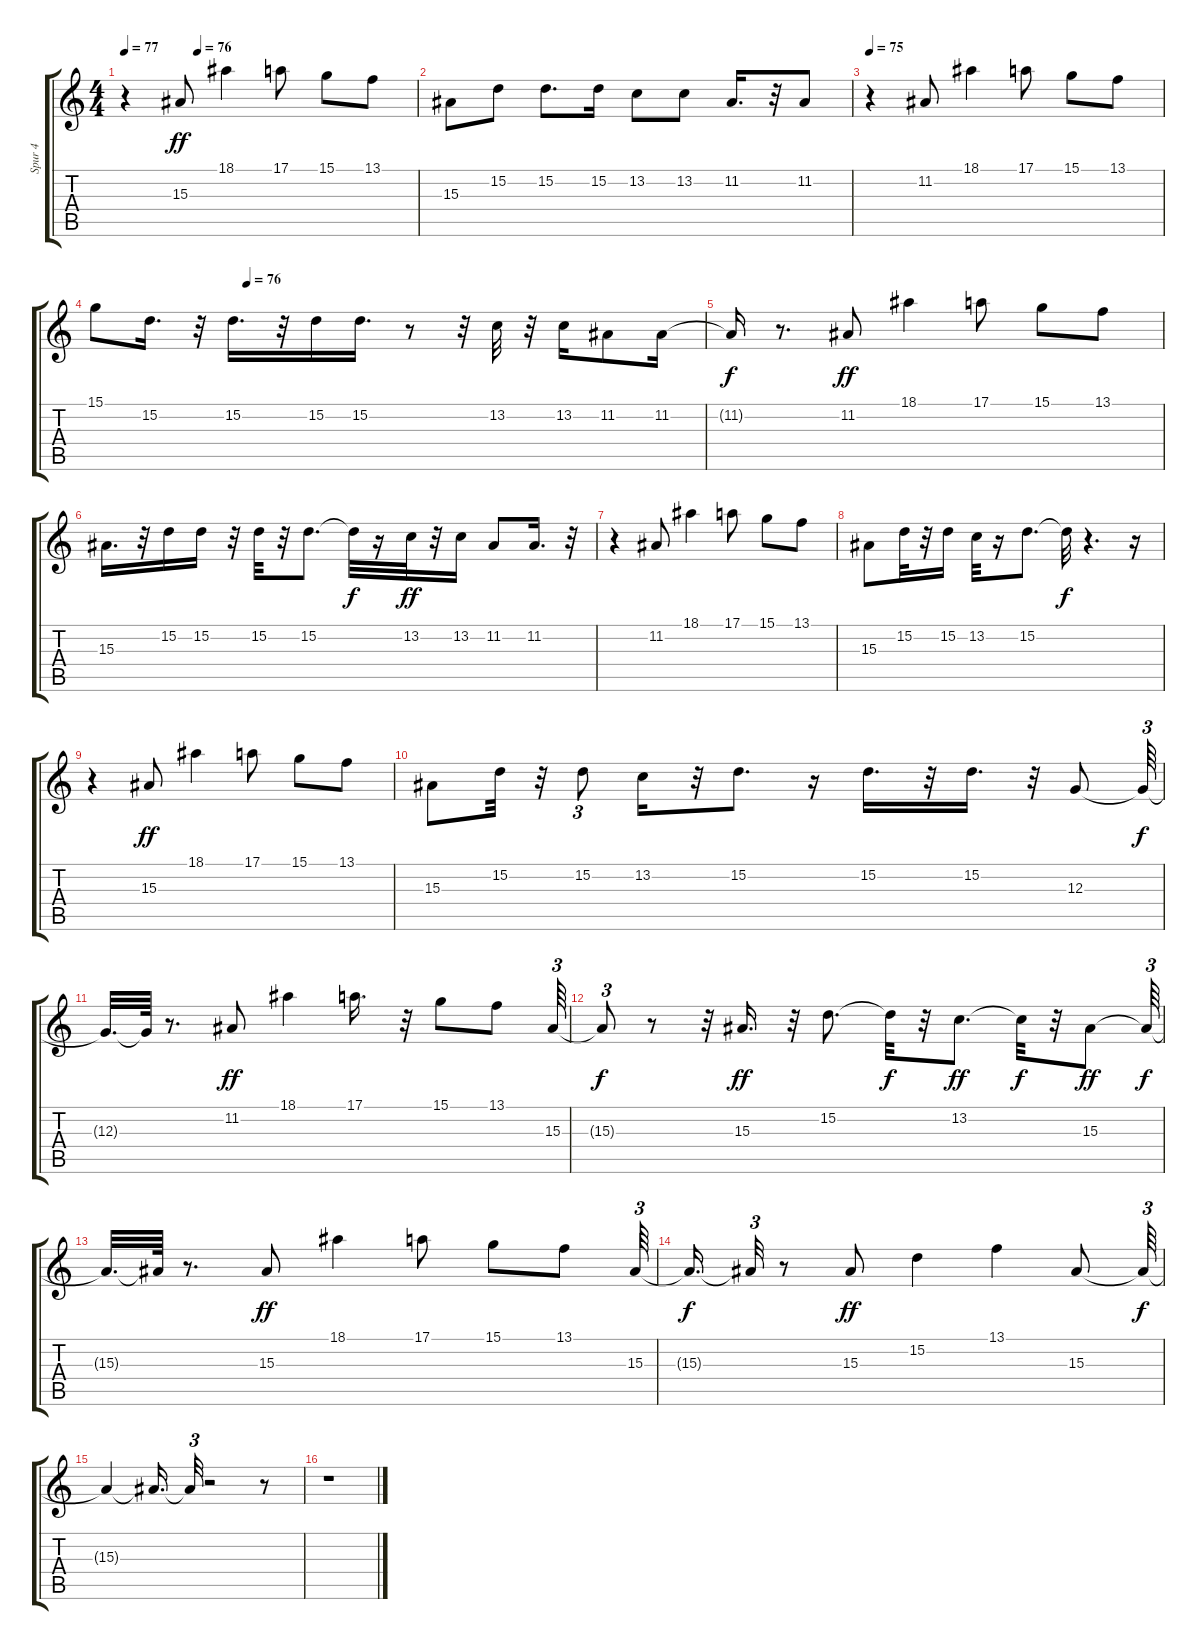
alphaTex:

\track ("Spur 4" "Spur 4") {instrument flute}
\staff {score tabs}
\tuning (E4 B3 G3 D3 A2 E2) {hide}
\ts (4 4)
\tempo 77
\tempo (76 0.25)
\clef g2
\ks c
r.4{dy ff} 15.3.8 18.1.4 17.1.8 15.1.8 13.1.8 |
15.3.8 15.2.8 15.2.8{d} 15.2.16 13.2.8 13.2.8 11.2.16{d} r.32 11.2.8 |
\tempo 75
r.4 11.2.8 18.1.4 17.1.8 15.1.8 13.1.8 |
\tempo (76 0.25)
15.1.8 15.2.16{d} r.32 15.2.16{d} r.32 15.2.16 15.2.16{d} r.8 r.32 13.2.32 r.32 13.2.16 11.2.8 11.2.16 |
11.2{t}.16{dy f} r.8{d} 11.2.8{dy ff} 18.1.4 17.1.8 15.1.8 13.1.8 |
15.3.16{d} r.32 15.2.16 15.2.16 r.32 15.2.32 r.32 15.2.8{d} 15.2{t}.32{dy f} r.16 13.2.32{dy ff} r.32 13.2.16 11.2.8 11.2.16{d} r.32 |
r.4 11.2.8 18.1.4 17.1.8 15.1.8 13.1.8 |
15.3.8 15.2.32 r.32 15.2.16 13.2.32 r.16 15.2.8{d} 15.2{t}.32{dy f} r.4{d} r.16 |
r.4 15.3.8{dy ff} 18.1.4 17.1.8 15.1.8 13.1.8 |
15.3.8 15.2.32 r.32 15.2.8{tu (3 2)} 13.2.16 r.32 15.2.8{d} r.16 15.2.16{d} r.32 15.2.16{d} r.32 12.3.8 12.3{t}.64{tu (3 2) dy f} |
12.3{t}.32{d} 12.3{t}.64 r.8{d} 11.2.8{dy ff} 18.1.4 17.1.16{d} r.32 15.1.8 13.1.8 15.3.64{tu (3 2)} |
15.3{t}.8{tu (3 2) dy f} r.8 r.32 15.3.16{d dy ff} r.32 15.2.8{d} 15.2{t}.32{dy f} r.32 13.2.8{d dy ff} 13.2{t}.32{dy f} r.32 15.3.8{dy ff} 15.3{t}.64{tu (3 2) dy f} |
15.3{t}.32{d} 15.3{t}.64 r.8{d} 15.3.8{dy ff} 18.1.4 17.1.8 15.1.8 13.1.8 15.3.64{tu (3 2)} |
15.3{t}.16{d dy f} 15.3{t}.32{tu (3 2)} r.8 15.3.8{dy ff} 15.2.4 13.1.4 15.3.8 15.3{t}.64{tu (3 2) dy f} |
15.3{t}.4 15.3{t}.16{d} 15.3{t}.32{tu (3 2)} r.2 r.8 |
r.1
